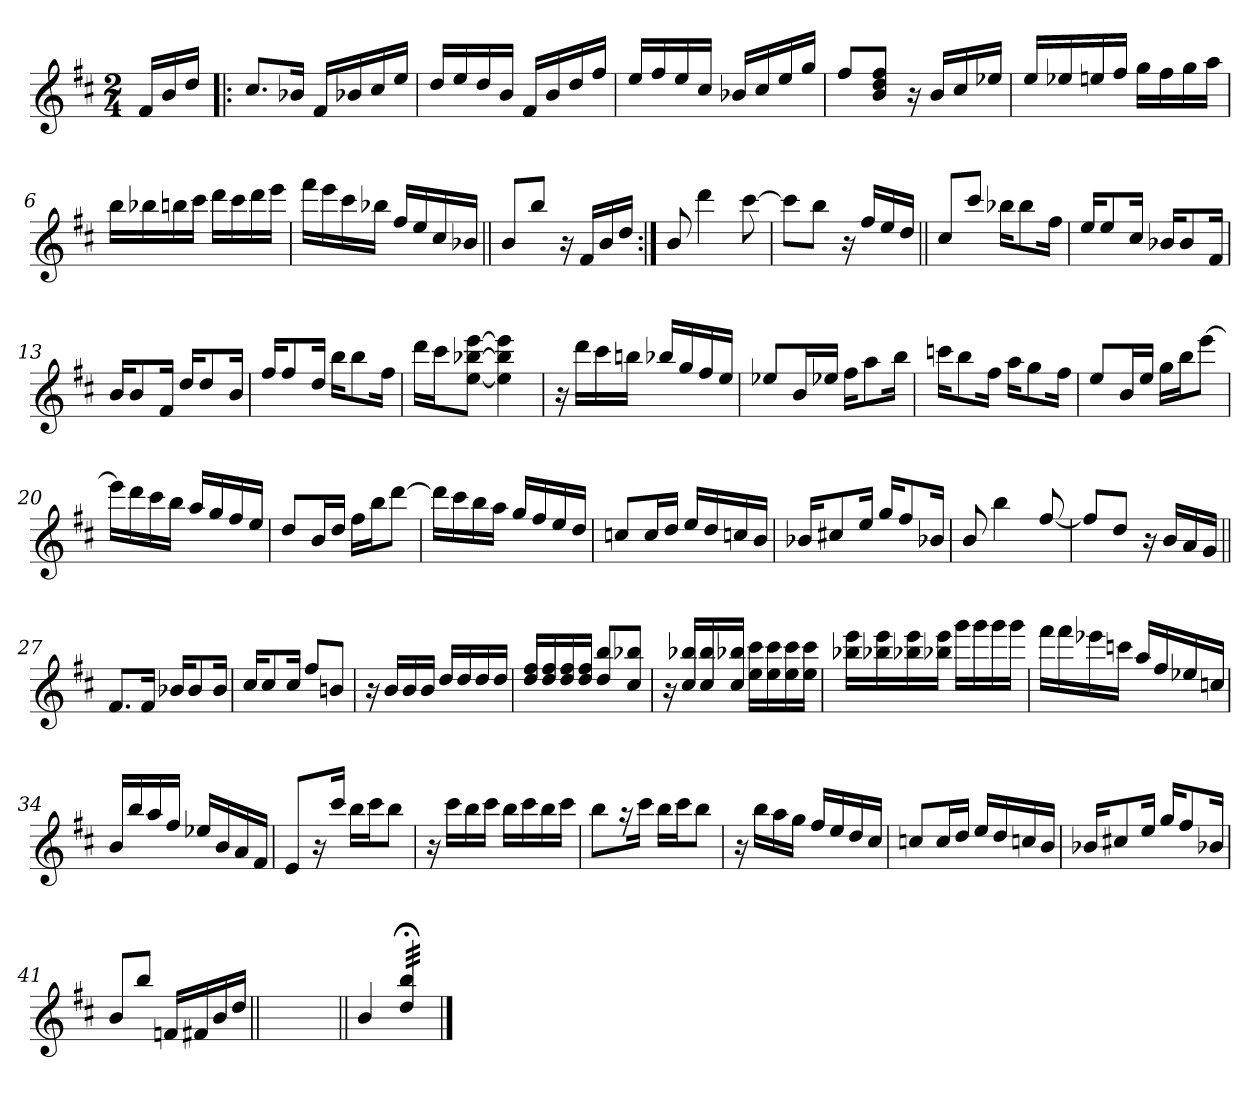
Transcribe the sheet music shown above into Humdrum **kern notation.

**kern
*part1
*staff1
*clefG2
*k[f#c#]
*D:
*M2/4
=
16f#/LL
16b/
16dd/JJ
=1!|:
8.cc#/L
16b-X/Jk
16f#/LL
16b-X/
16cc#/
16ee/JJ
=2
16dd/LL
16ee/
16dd/
16b/JJ
16f#/LL
16b/
16dd/
16ff#/JJ
=3
16ee/LL
16ff#/
16ee/
16cc#/JJ
16b-X/LL
16cc#/
16ee/
16gg/JJ
=4
8ff#/L
8b/ 8dd/ 8ff#/J
16r
16b/LL
16cc#/
16ee-X/JJ
!!LO:LB:g=z
=5
16ee/LL
16ee-X/
16een/
16ff#/JJ
16gg\LL
16ff#\
16gg\
16aa\JJ
=6
16bb\LL
16bb-X\
16bbn\
16ccc#\JJ
16ddd\LL
16ccc#\
16ddd\
16eee\JJ
=7
16fff#\LL
16eee\
16ccc#\
16bb-X\JJ
16ff#/LL
16ee/
16cc#/
16b-X/JJ
=8||
8b/L
8bb/J
16r
16f#/LL
16b/
16dd/JJ
!!LO:LB:g=z
=9:|!
8b/
4ddd\
[8ccc#\
=10
8ccc#\L]
8bb\J
16r
16ff#/LL
16ee/
16dd/JJ
=11||
8cc#/L
8ccc#/J
16bb-X\KL
8bb-\
16ff#\Jk
=12
16ee/KL
8ee/
16cc#/Jk
16b-X/KL
8b-/
16f#/Jk
=13
16b/KL
8b/
16f#/Jk
16dd/KL
8dd/
16b/Jk
!!LO:LB:g=z
=14
16ff#/KL
8ff#/
16dd/Jk
16bb\KL
8bb\
16ff#\Jk
=15
16ddd\LL
16ccc#\J
[8ee\ [8bb-X\ [8eee\J
4ee\] 4bb-\] 4eee\]
=16
16r
16ddd\LL
16ccc#\
16bbn\JJ
16bb-X/LL
16gg/
16ff#/
16ee/JJ
=17
8ee-X/L
16b/L
16ee-X/JJ
16ff#\KL
8aa\
16bb\Jk
=18
16cccn\KL
8bb\
16ff#\Jk
16aa\KL
8gg\
16ff#\Jk
!!LO:LB:g=z
=19
8ee/L
16b/L
16ee/JJ
16gg\LL
16bb\J
[8eee\J
=20
16eee\LL]
16ddd\
16ccc#\
16bb\JJ
16aa/LL
16gg/
16ff#/
16ee/JJ
=21
8dd/L
16b/L
16dd/JJ
16ff#\LL
16bb\J
[8ddd\J
=22
16ddd\LL]
16ccc#\
16bb\
16aa\JJ
16gg/LL
16ff#/
16ee/
16dd/JJ
=23
8ccn/L
16cc/L
16dd/JJ
16ee/LL
16dd/
16ccn/
16b/JJ
!!LO:LB:g=z
=24
16b-X/KL
8cc#X/
16ee/Jk
16gg/KL
8ff#/
16b-X/Jk
=25
8b/
4bb\
[8ff#/
=26
8ff#/L]
8dd/J
16r
16b/LL
16a/
16g/JJ
=27||
8.f#/L
16f#/Jk
16b-X/KL
8b-/
16b-/Jk
=28
16cc#/KL
8cc#/
16cc#/Jk
8ff#/L
8bn/J
!!LO:LB:g=z
=29
16r
16b/LL
16b/
16b/JJ
16dd/LL
16dd/
16dd/
16dd/JJ
=30
16dd/ 16ff#/LL
16dd/ 16ff#/
16dd/ 16ff#/
16dd/ 16ff#/JJ
8dd/ 8bb/L
8cc#/ 8bb-X/J
=31
16r
16cc#/ 16bb-X/LL
16cc#/ 16bb-/
16cc#/ 16bb-X/JJ
16ee\ 16ccc#\LL
16ee\ 16ccc#\
16ee\ 16ccc#\
16ee\ 16ccc#\JJ
=32
16bb-X\ 16eee\LL
16bb-X\ 16eee\
16bb-X\ 16eee\
16bb-X\ 16eee\JJ
16ggg\LL
16ggg\
16ggg\
16ggg\JJ
=33
16fff#\LL
16fff#\
16eee-X\
16cccn\JJ
16aa/LL
16ff#/
16ee-X/
16ccn/JJ
!!LO:LB:g=z
=34
16b/LL
16bb/
16aa/
16ff#/JJ
16ee-X/LL
16b/
16a/
16f#/JJ
=35
8e/L
16r
16ccc#/Jk
16bb\LL
16ccc#\J
8bb\J
=36
16r
16ccc#\LL
16bb\
16ccc#\JJ
16bb\LL
16ccc#\
16bb\
16ccc#\JJ
=37
8bb\L
16r
16ccc#\Jk
16bb\LL
16ccc#\J
8bb\J
=38
16r
16bb\LL
16aa\
16gg\JJ
16ff#/LL
16ee/
16dd/
16cc#/JJ
!!LO:LB:g=z
=39
8ccn/L
16cc/L
16dd/JJ
16ee/LL
16dd/
16ccn/
16b/JJ
=40
16b-X/KL
8cc#X/
16ee/Jk
16gg/KL
8ff#/
16b-X/Jk
=41
8b/L
8bb/J
16fn/LL
16f#X/
16b/
16dd/JJ
=41X411||
2ryy
=42||
4b/
*tremolo
32dd/; 32bb/;LLL
32dd/; 32bb/;
32dd/; 32bb/;
32dd/; 32bb/;
32dd/; 32bb/;
32dd/; 32bb/;
32dd/; 32bb/;
32dd/; 32bb/;JJJ
*Xtremolo
==
*-
